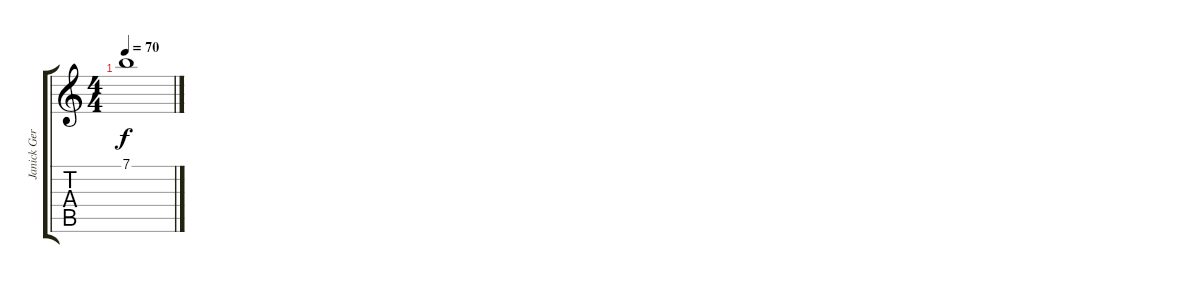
\track ("Janick Gers" "Janick Ger") {instrument distortionguitar}
\staff {score tabs}
\tuning (E4 B3 G3 D3 A2 E2) {hide}
\ts (4 4)
\tempo 70
\clef g2
\ks c
7.1{t}.1{dy f}
